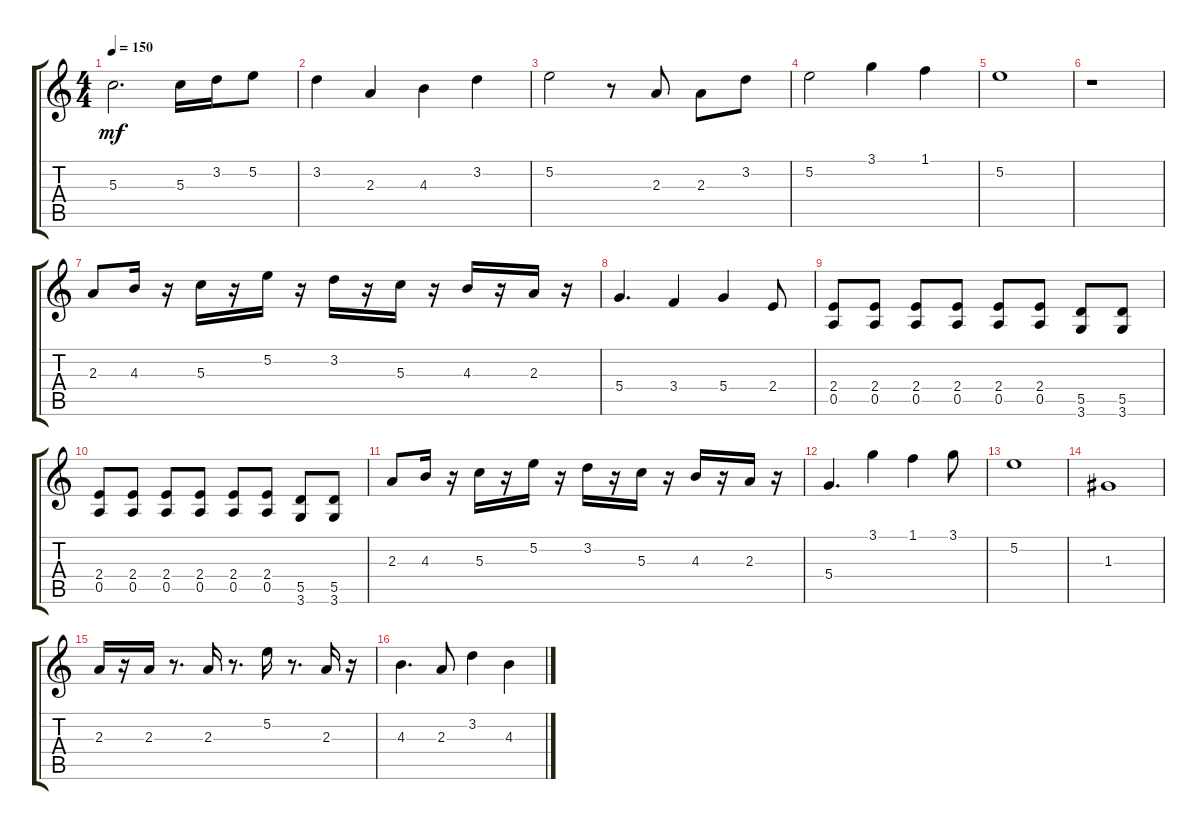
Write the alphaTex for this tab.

\track "" {instrument acousticguitarsteel}
\staff {score tabs}
\tuning (E4 B3 G3 D3 A2 E2) {hide}
\ts (4 4)
\tempo 150
\clef g2
\ks c
5.3.2{d dy mf} 5.3.16 3.2.16 5.2.8 |
3.2.4 2.3.4 4.3.4 3.2.4 |
5.2.2 r.8 2.3.8 2.3.8 3.2.8 |
5.2.2 3.1.4 1.1.4 |
5.2.1 |
r.1 |
2.3.8 4.3.16 r.16 5.3.16 r.16 5.2.16 r.16 3.2.16 r.16 5.3.16 r.16 4.3.16 r.16 2.3.16 r.16 |
5.4.4{d} 3.4.4 5.4.4 2.4.8 |
(2.4 0.5).8 (2.4 0.5).8 (2.4 0.5).8 (2.4 0.5).8 (2.4 0.5).8 (2.4 0.5).8 (5.5 3.6).8 (5.5 3.6).8 |
(2.4 0.5).8 (2.4 0.5).8 (2.4 0.5).8 (2.4 0.5).8 (2.4 0.5).8 (2.4 0.5).8 (5.5 3.6).8 (5.5 3.6).8 |
2.3.8 4.3.16 r.16 5.3.16 r.16 5.2.16 r.16 3.2.16 r.16 5.3.16 r.16 4.3.16 r.16 2.3.16 r.16 |
5.4.4{d} 3.1.4 1.1.4 3.1.8 |
5.2.1 |
1.3.1 |
2.3.16 r.16 2.3.16 r.8{d} 2.3.16 r.8{d} 5.2.16 r.8{d} 2.3.16 r.16 |
4.3.4{d} 2.3.8 3.2.4 4.3.4
